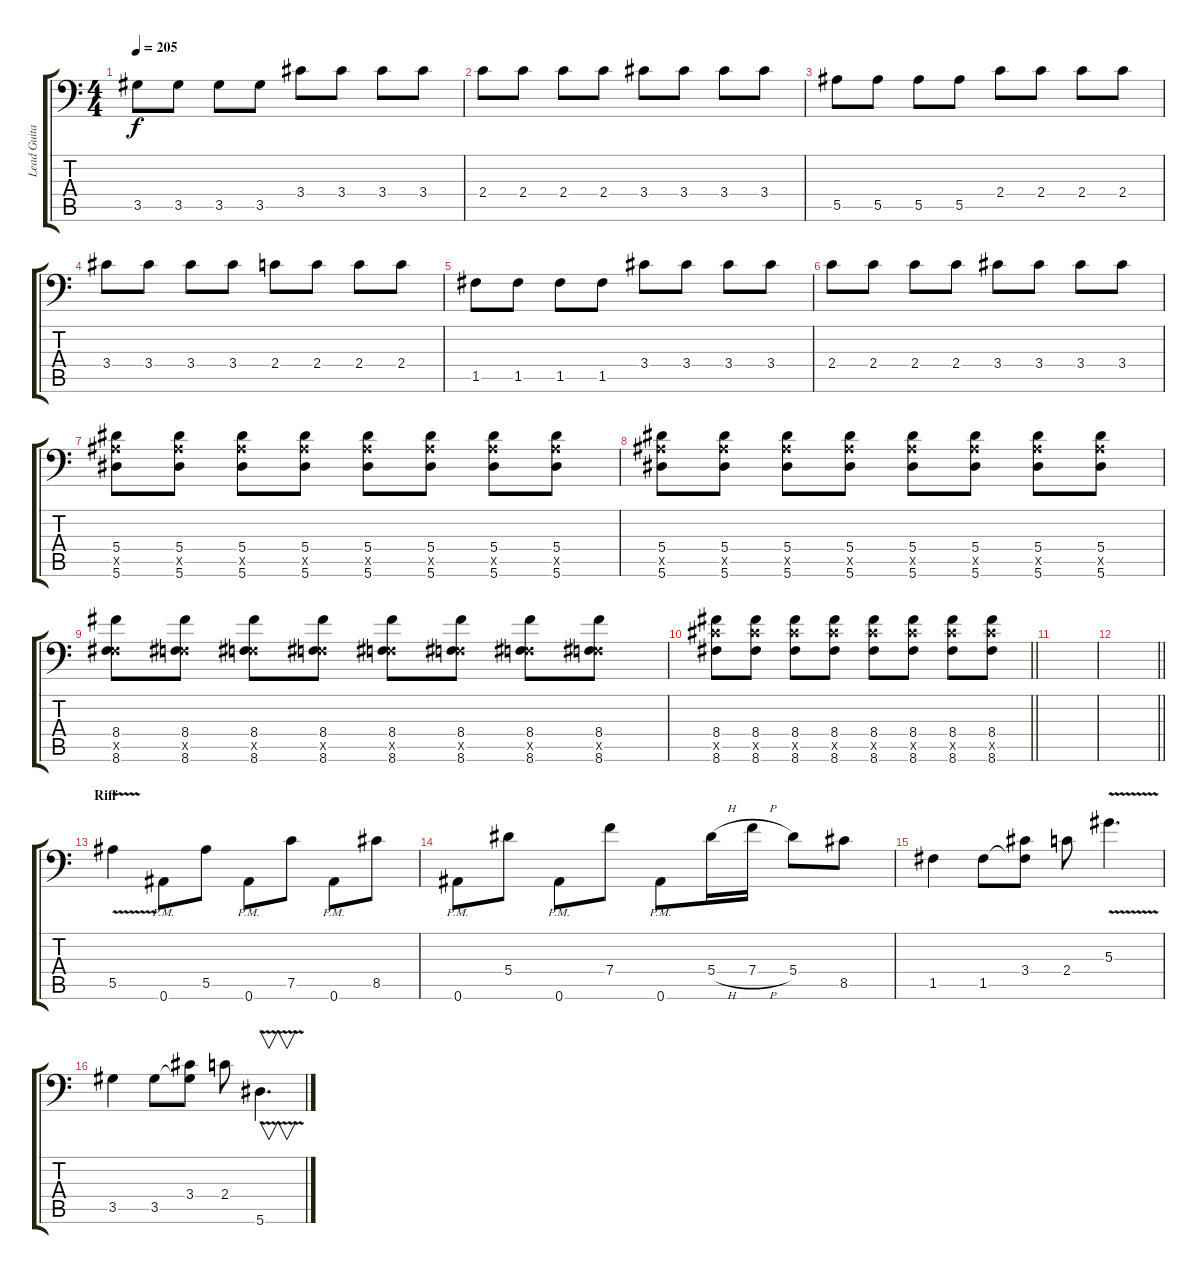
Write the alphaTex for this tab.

\track ("Lead Guitar" "Lead Guita") {instrument distortionguitar}
\staff {score tabs}
\tuning (C4 G3 Eb3 Bb2 F2 Bb1) {hide}
\ts (4 4)
\tempo 205
\clef f4
\ks c
3.5.8{dy f} 3.5.8 3.5.8 3.5.8 3.4.8 3.4.8 3.4.8 3.4.8 |
2.4.8 2.4.8 2.4.8 2.4.8 3.4.8 3.4.8 3.4.8 3.4.8 |
5.5.8 5.5.8 5.5.8 5.5.8 2.4.8 2.4.8 2.4.8 2.4.8 |
3.4.8 3.4.8 3.4.8 3.4.8 2.4.8 2.4.8 2.4.8 2.4.8 |
1.5.8 1.5.8 1.5.8 1.5.8 3.4.8 3.4.8 3.4.8 3.4.8 |
2.4.8 2.4.8 2.4.8 2.4.8 3.4.8 3.4.8 3.4.8 3.4.8 |
(5.4 5.5{x} 5.6).8 (5.4 5.5{x} 5.6).8 (5.4 5.5{x} 5.6).8 (5.4 5.5{x} 5.6).8 (5.4 5.5{x} 5.6).8 (5.4 5.5{x} 5.6).8 (5.4 5.5{x} 5.6).8 (5.4 5.5{x} 5.6).8 |
(5.4 5.5{x} 5.6).8 (5.4 5.5{x} 5.6).8 (5.4 5.5{x} 5.6).8 (5.4 5.5{x} 5.6).8 (5.4 5.5{x} 5.6).8 (5.4 5.5{x} 5.6).8 (5.4 5.5{x} 5.6).8 (5.4 5.5{x} 5.6).8 |
(8.4 0.5{x} 8.6).8 (8.4 0.5{x} 8.6).8 (8.4 0.5{x} 8.6).8 (8.4 0.5{x} 8.6).8 (8.4 0.5{x} 8.6).8 (8.4 0.5{x} 8.6).8 (8.4 0.5{x} 8.6).8 (8.4 0.5{x} 8.6).8 |
\barLineRight lightlight
(8.4 8.5{x} 8.6).8 (8.4 8.5{x} 8.6).8 (8.4 8.5{x} 8.6).8 (8.4 8.5{x} 8.6).8 (8.4 8.5{x} 8.6).8 (8.4 8.5{x} 8.6).8 (8.4 8.5{x} 8.6).8 (8.4 8.5{x} 8.6).8 |
|
\barLineRight lightlight
|
\section ("" "Riff")
5.5{v}.4 0.6{pm}.8 5.5.8 0.6{pm}.8 7.5.8 0.6{pm}.8 8.5.8 |
0.6{pm}.8 5.4.8 0.6{pm}.8 7.4.8 0.6{pm}.8 5.4{h}.16 7.4{h}.16 5.4.8 8.5.8 |
1.5.4 1.5.8 (3.4 1.5{t}).8 2.4.8 5.3{v}.4{d} |
3.5.4 3.5.8 (3.4 3.5{t}).8 2.4.8 5.6{v}.4{v d}
